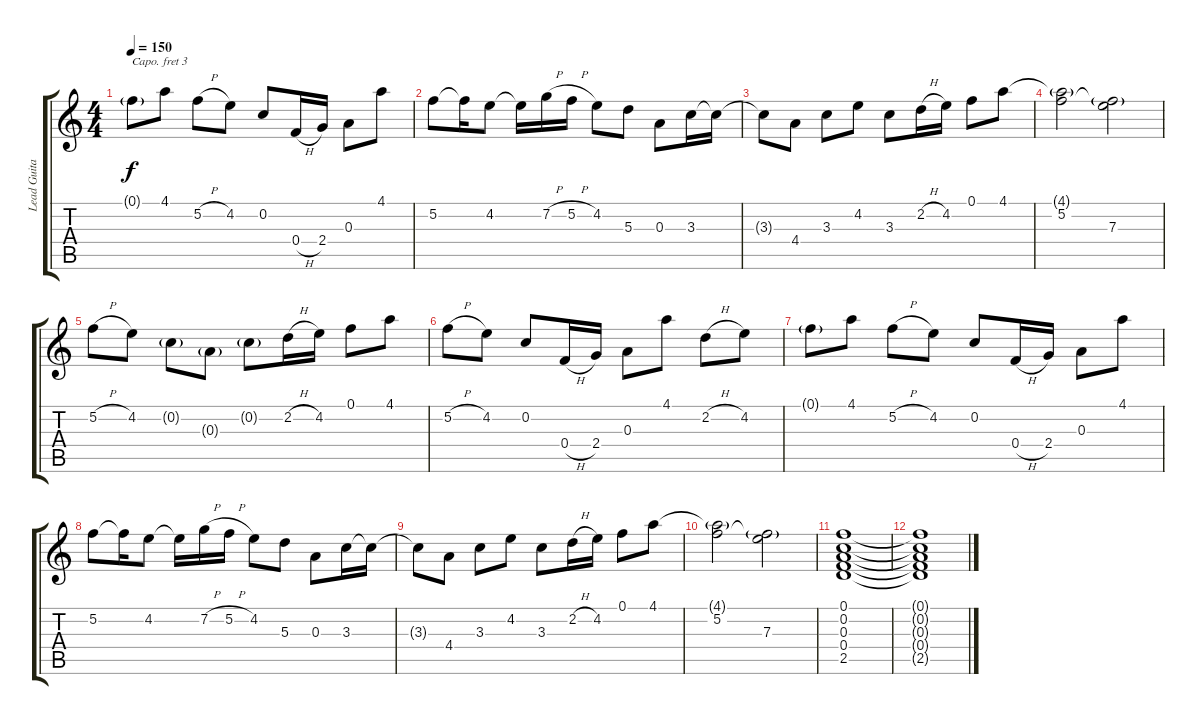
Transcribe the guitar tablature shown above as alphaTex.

\track ("Lead Guitar (Matt)" "Lead Guita") {instrument acousticguitarsteel}
\staff {score tabs}
\capo 3
\tuning (D4 A3 Gb3 D3 A2 E2) {hide}
\ts (4 4)
\tempo 150
\clef g2
\ks c
0.1{g}.8{dy f} 4.1.8 5.2{h}.8 4.2.8 0.2.8 0.4{h}.16 2.4.16 0.3.8 4.1.8 |
5.2.8 5.2{t}.16 4.2.8 4.2{t}.16 7.2{h}.16 5.2{h}.16 4.2.8 5.3.8 0.3.8 3.3.16 3.3{t}.16 |
3.3{t}.8 4.4.8 3.3.8 4.2.8 3.3.8 2.2{h}.16 4.2.16 0.1.8 4.1.8 |
(4.1{g t} 5.2).2 (5.2{g t} 7.3).2 |
5.2{h}.8 4.2.8 0.2{g}.8 0.3{g}.8 0.2{g}.8 2.2{h}.16 4.2.16 0.1.8 4.1.8 |
5.2{h}.8 4.2.8 0.2.8 0.4{h}.16 2.4.16 0.3.8 4.1.8 2.2{h}.8 4.2.8 |
0.1{g}.8 4.1.8 5.2{h}.8 4.2.8 0.2.8 0.4{h}.16 2.4.16 0.3.8 4.1.8 |
5.2.8 5.2{t}.16 4.2.8 4.2{t}.16 7.2{h}.16 5.2{h}.16 4.2.8 5.3.8 0.3.8 3.3.16 3.3{t}.16 |
3.3{t}.8 4.4.8 3.3.8 4.2.8 3.3.8 2.2{h}.16 4.2.16 0.1.8 4.1.8 |
(4.1{g t} 5.2).2 (5.2{g t} 7.3).2 |
(0.1 0.2 0.3 0.4 2.5).1 |
(0.1{t} 0.2{t} 0.3{t} 0.4{t} 2.5{t}).1
